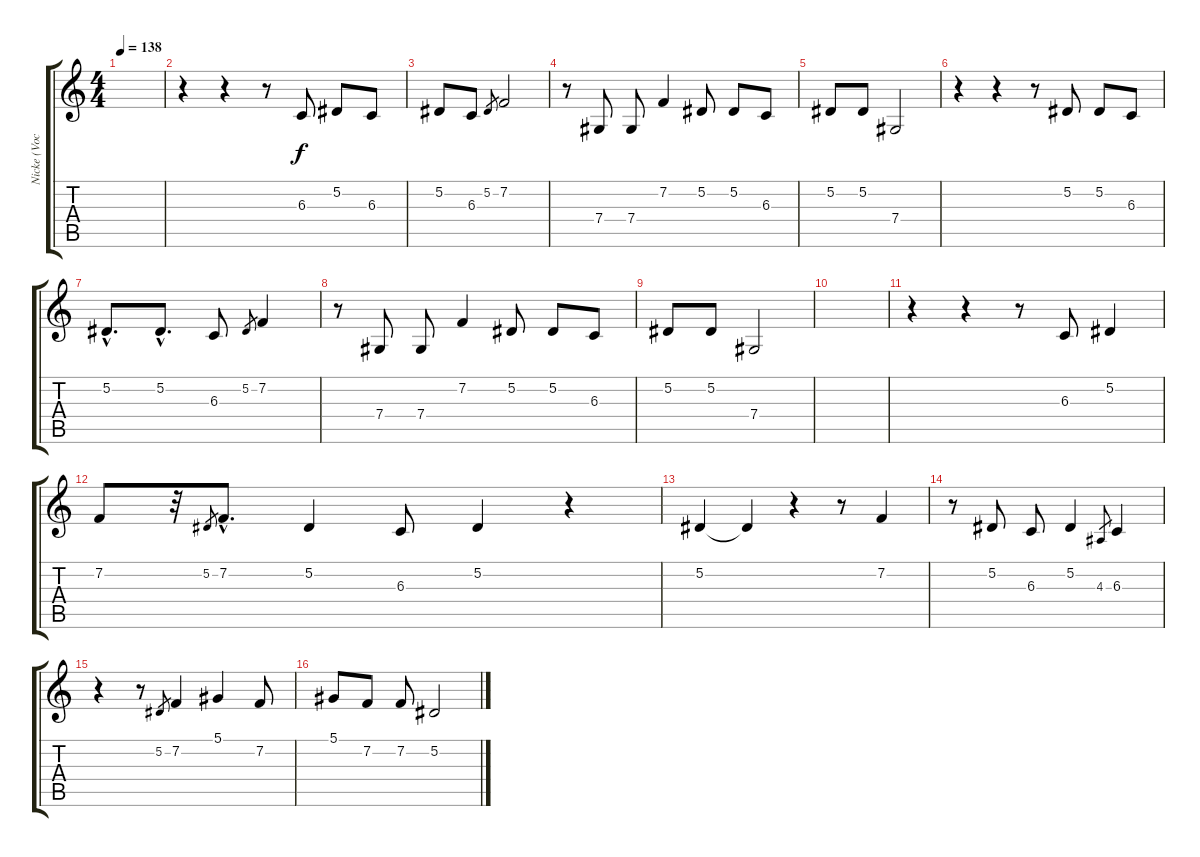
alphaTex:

\track ("Nicke (Vocal)" "Nicke (Voc") {instrument tenorsax}
\staff {score tabs}
\tuning (Eb4 Bb3 Gb3 Db3 Ab2 Eb2) {hide}
\ts (4 4)
\tempo 138
\clef g2
\ks c
|
r.4 r.4 r.8 6.3.8 5.2.8 6.3.8 |
5.2.8 6.3.8 5.2.8{gr} 7.2.2 |
r.8 7.4.8 7.4.8 7.2.4 5.2.8 5.2.8 6.3.8 |
5.2.8 5.2.8 7.4.2 |
r.4 r.4 r.8 5.2.8 5.2.8 6.3.8 |
5.2{hac}.8{d} 5.2{hac}.8{d} 6.3.8 5.2.8{gr} 7.2.4 |
r.8 7.4.8 7.4.8 7.2.4 5.2.8 5.2.8 6.3.8 |
5.2.8 5.2.8 7.4.2 |
|
r.4 r.4 r.8 6.3.8 5.2.4 |
7.2.8 r.32 5.2.8{gr} 7.2{hac}.8{d} 5.2.4 6.3.8 5.2.4 r.4 |
5.2.4 5.2{t}.4 r.4 r.8 7.2.4 |
r.8 5.2.8 6.3.8 5.2.4 4.3.8{gr} 6.3.4 |
r.4 r.8 5.2.8{gr} 7.2.4 5.1.4 7.2.8 |
5.1.8 7.2.8 7.2.8 5.2.2
